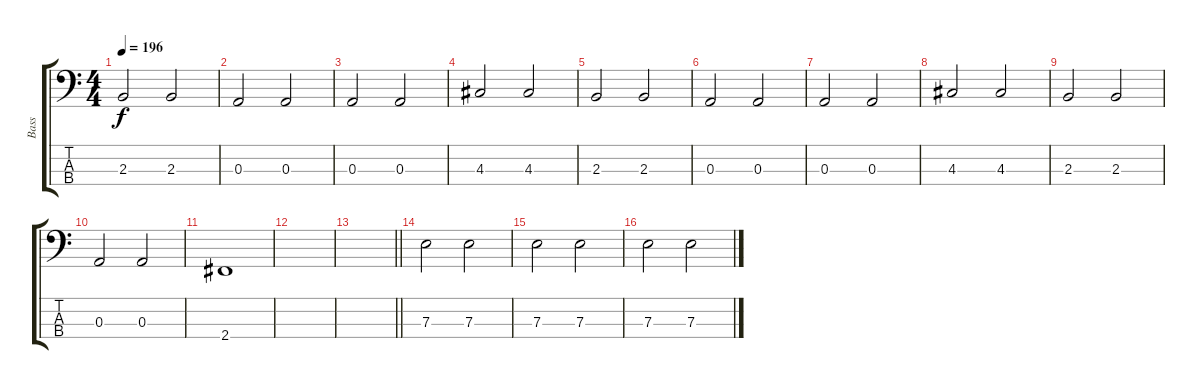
\track ("Bass" "Bass") {instrument acousticbass}
\staff {score tabs}
\tuning (G2 D2 A1 E1) {hide}
\ts (4 4)
\tempo 196
\clef f4
\ks c
2.3.2{dy f} 2.3.2 |
0.3.2 0.3.2 |
0.3.2 0.3.2 |
4.3.2 4.3.2 |
2.3.2 2.3.2 |
0.3.2 0.3.2 |
0.3.2 0.3.2 |
4.3.2 4.3.2 |
2.3.2 2.3.2 |
0.3.2 0.3.2 |
2.4.1 |
|
\barLineRight lightlight
|
\section ("" "")
7.3.2 7.3.2 |
7.3.2 7.3.2 |
7.3.2 7.3.2
